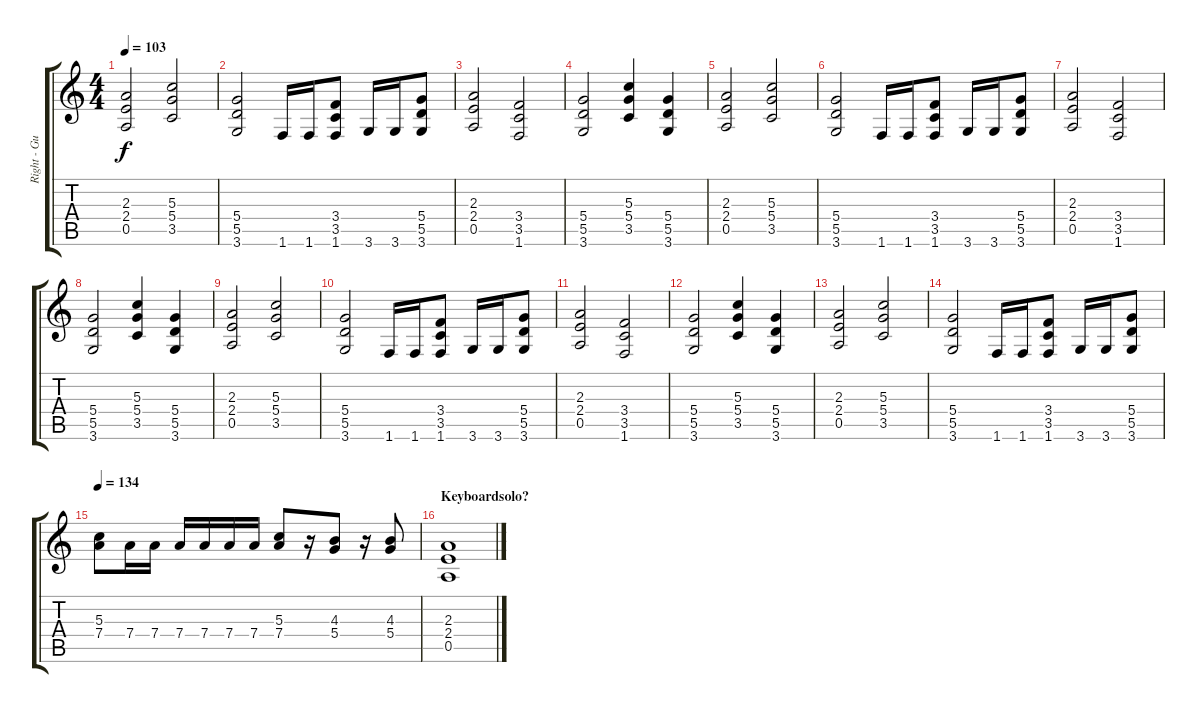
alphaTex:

\track ("Right - Guitar" "Right - Gu") {instrument distortionguitar}
\staff {score tabs}
\tuning (E4 B3 G3 D3 A2 E2) {hide}
\ts (4 4)
\tempo 103
\clef g2
\ks c
(2.3 2.4 0.5).2{dy f} (5.3 5.4 3.5).2 |
(5.4 5.5 3.6).2 1.6.16 1.6.16 (3.4 3.5 1.6).8 3.6.16 3.6.16 (5.4 5.5 3.6).8 |
(2.3 2.4 0.5).2 (3.4 3.5 1.6).2 |
(5.4 5.5 3.6).2 (5.3 5.4 3.5).4 (5.4 5.5 3.6).4 |
(2.3 2.4 0.5).2 (5.3 5.4 3.5).2 |
(5.4 5.5 3.6).2 1.6.16 1.6.16 (3.4 3.5 1.6).8 3.6.16 3.6.16 (5.4 5.5 3.6).8 |
(2.3 2.4 0.5).2 (3.4 3.5 1.6).2 |
(5.4 5.5 3.6).2 (5.3 5.4 3.5).4 (5.4 5.5 3.6).4 |
(2.3 2.4 0.5).2 (5.3 5.4 3.5).2 |
(5.4 5.5 3.6).2 1.6.16 1.6.16 (3.4 3.5 1.6).8 3.6.16 3.6.16 (5.4 5.5 3.6).8 |
(2.3 2.4 0.5).2 (3.4 3.5 1.6).2 |
(5.4 5.5 3.6).2 (5.3 5.4 3.5).4 (5.4 5.5 3.6).4 |
(2.3 2.4 0.5).2 (5.3 5.4 3.5).2 |
(5.4 5.5 3.6).2 1.6.16 1.6.16 (3.4 3.5 1.6).8 3.6.16 3.6.16 (5.4 5.5 3.6).8 |
\tempo 134
(5.3 7.4).8 7.4.16 7.4.16 7.4.16 7.4.16 7.4.16 7.4.16 (5.3 7.4).8 r.16 (4.3 5.4).8 r.16 (4.3 5.4).8 |
\section ("" "Keyboardsolo?")
(2.3 2.4 0.5).1
